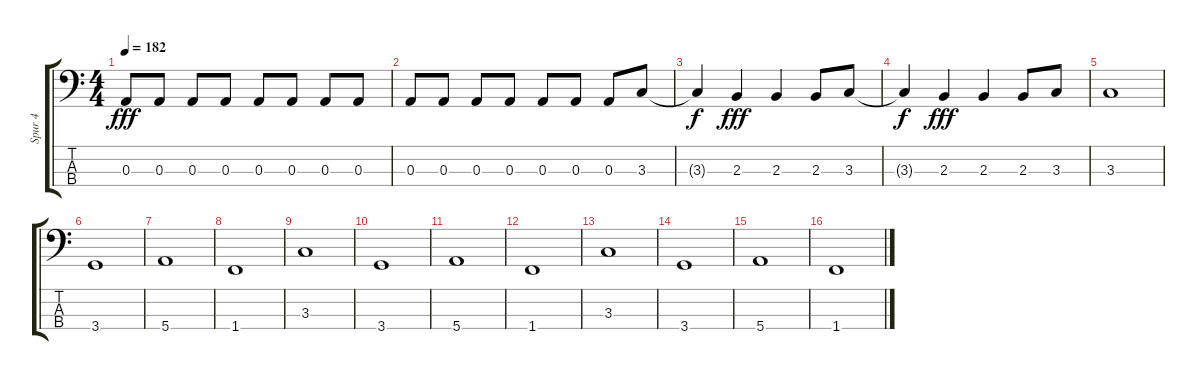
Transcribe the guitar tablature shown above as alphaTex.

\track ("Spur 4" "Spur 4") {instrument electricbasspick}
\staff {score tabs}
\tuning (G2 D2 A1 E1) {hide}
\ts (4 4)
\tempo 182
\clef f4
\ks c
0.3.8{dy fff} 0.3.8 0.3.8 0.3.8 0.3.8 0.3.8 0.3.8 0.3.8 |
0.3.8 0.3.8 0.3.8 0.3.8 0.3.8 0.3.8 0.3.8 3.3.8 |
3.3{t}.4{dy f} 2.3.4{dy fff} 2.3.4 2.3.8 3.3.8 |
3.3{t}.4{dy f} 2.3.4{dy fff} 2.3.4 2.3.8 3.3.8 |
3.3.1 |
3.4.1 |
5.4.1 |
1.4.1 |
3.3.1 |
3.4.1 |
5.4.1 |
1.4.1 |
3.3.1 |
3.4.1 |
5.4.1 |
1.4.1
